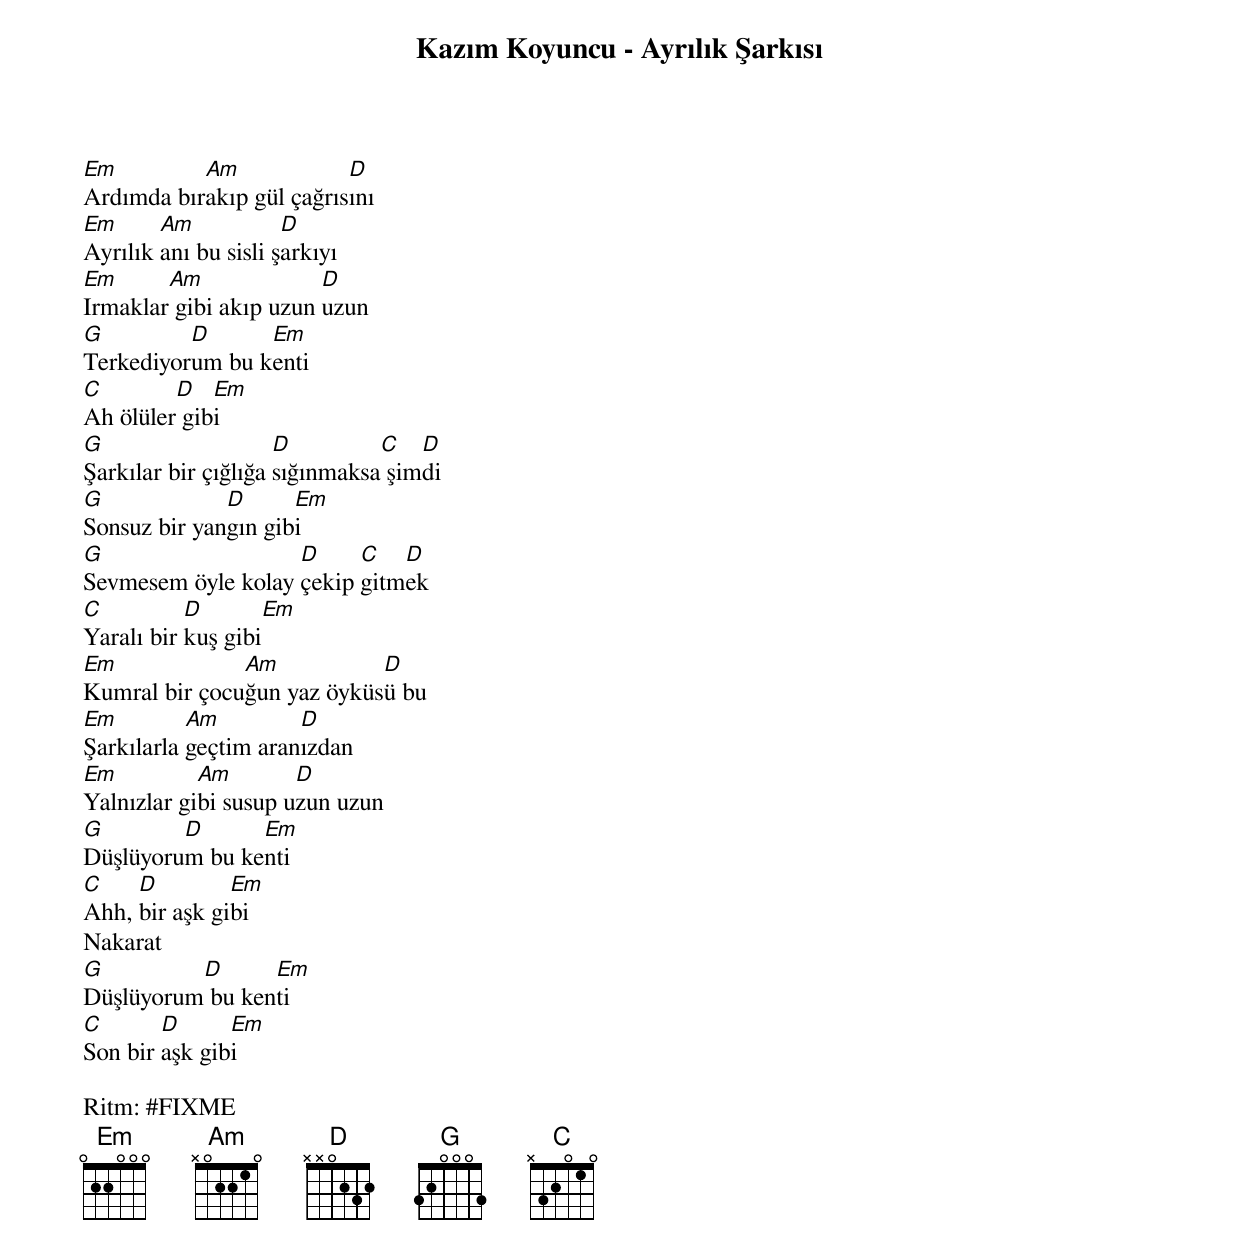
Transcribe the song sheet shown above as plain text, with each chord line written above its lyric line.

Kazım Koyuncu - Ayrılık Şarkısı

Em         Am             D
Ardımda bırakıp gül çağrısını
Em      Am            D
Ayrılık anı bu sisli şarkıyı
Em      Am              D
Irmaklar gibi akıp uzun uzun
G         D      Em
Terkediyorum bu kenti
C        D   Em
Ah ölüler gibi
G                    D         C   D
Şarkılar bir çığlığa sığınmaksa şimdi
G             D      Em
Sonsuz bir yangın gibi
G                   D     C   D
Sevmesem öyle kolay çekip gitmek
C          D       Em
Yaralı bir kuş gibi
Em             Am           D
Kumral bir çocuğun yaz öyküsü bu
Em         Am         D
Şarkılarla geçtim aranızdan
Em          Am        D
Yalnızlar gibi susup uzun uzun
G        D      Em
Düşlüyorum bu kenti
C    D         Em
Ahh, bir aşk gibi
Nakarat
G         D      Em
Düşlüyorum bu kenti
C       D      Em
Son bir aşk gibi

Ritm: #FIXME
